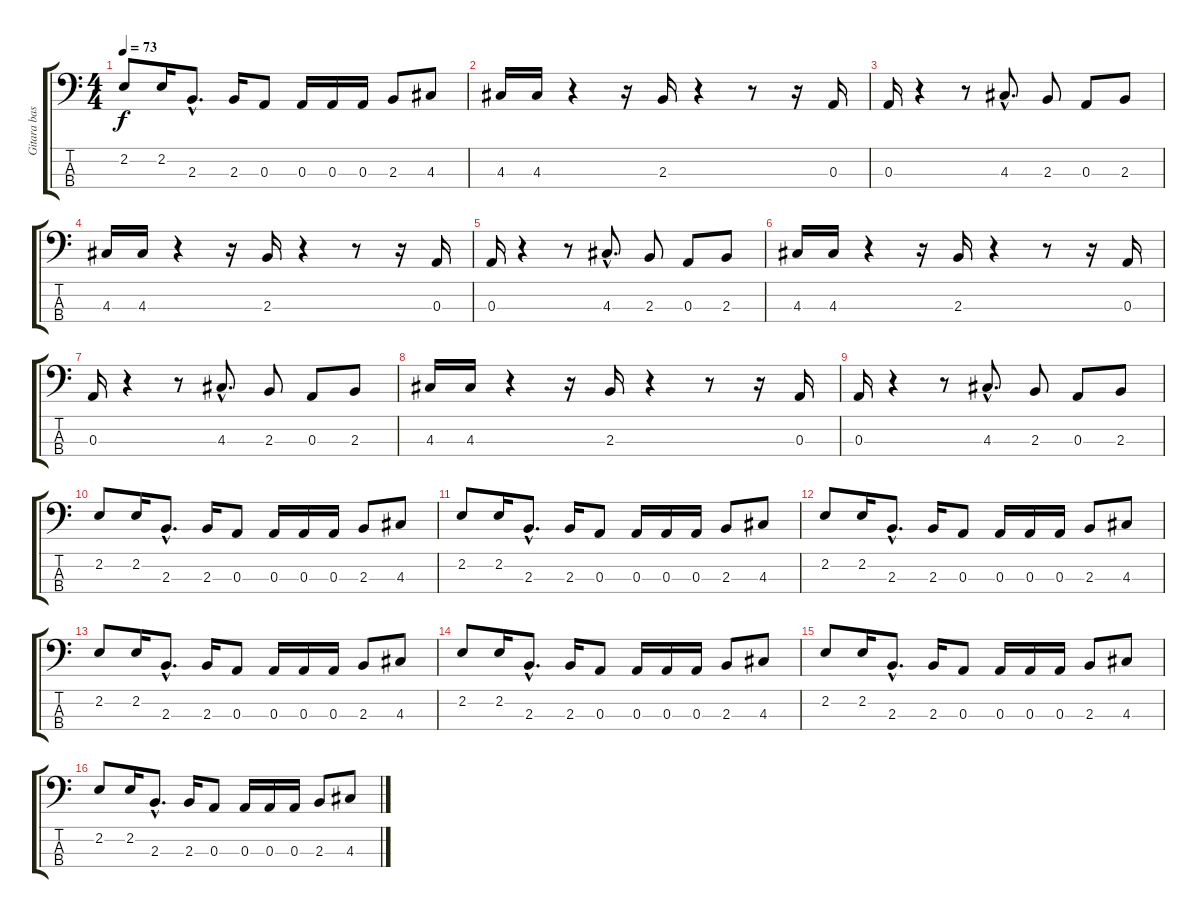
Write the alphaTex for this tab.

\track ("Gitara basowa" "Gitara bas") {instrument electricbassfinger}
\staff {score tabs}
\tuning (G2 D2 A1 E1) {hide}
\ts (4 4)
\tempo 73
\clef f4
\ks c
2.2.8{dy f} 2.2.16 2.3{hac}.8{d} 2.3.16 0.3.8 0.3.16 0.3.16 0.3.16 2.3.8 4.3.8 |
4.3.16 4.3.16 r.4 r.16 2.3.16 r.4 r.8 r.16 0.3.16 |
0.3.16 r.4 r.8 4.3{hac}.8{d} 2.3.8 0.3.8 2.3.8 |
4.3.16 4.3.16 r.4 r.16 2.3.16 r.4 r.8 r.16 0.3.16 |
0.3.16 r.4 r.8 4.3{hac}.8{d} 2.3.8 0.3.8 2.3.8 |
4.3.16 4.3.16 r.4 r.16 2.3.16 r.4 r.8 r.16 0.3.16 |
0.3.16 r.4 r.8 4.3{hac}.8{d} 2.3.8 0.3.8 2.3.8 |
4.3.16 4.3.16 r.4 r.16 2.3.16 r.4 r.8 r.16 0.3.16 |
0.3.16 r.4 r.8 4.3{hac}.8{d} 2.3.8 0.3.8 2.3.8 |
2.2.8 2.2.16 2.3{hac}.8{d} 2.3.16 0.3.8 0.3.16 0.3.16 0.3.16 2.3.8 4.3.8 |
2.2.8 2.2.16 2.3{hac}.8{d} 2.3.16 0.3.8 0.3.16 0.3.16 0.3.16 2.3.8 4.3.8 |
2.2.8 2.2.16 2.3{hac}.8{d} 2.3.16 0.3.8 0.3.16 0.3.16 0.3.16 2.3.8 4.3.8 |
2.2.8 2.2.16 2.3{hac}.8{d} 2.3.16 0.3.8 0.3.16 0.3.16 0.3.16 2.3.8 4.3.8 |
2.2.8 2.2.16 2.3{hac}.8{d} 2.3.16 0.3.8 0.3.16 0.3.16 0.3.16 2.3.8 4.3.8 |
2.2.8 2.2.16 2.3{hac}.8{d} 2.3.16 0.3.8 0.3.16 0.3.16 0.3.16 2.3.8 4.3.8 |
2.2.8 2.2.16 2.3{hac}.8{d} 2.3.16 0.3.8 0.3.16 0.3.16 0.3.16 2.3.8 4.3.8
